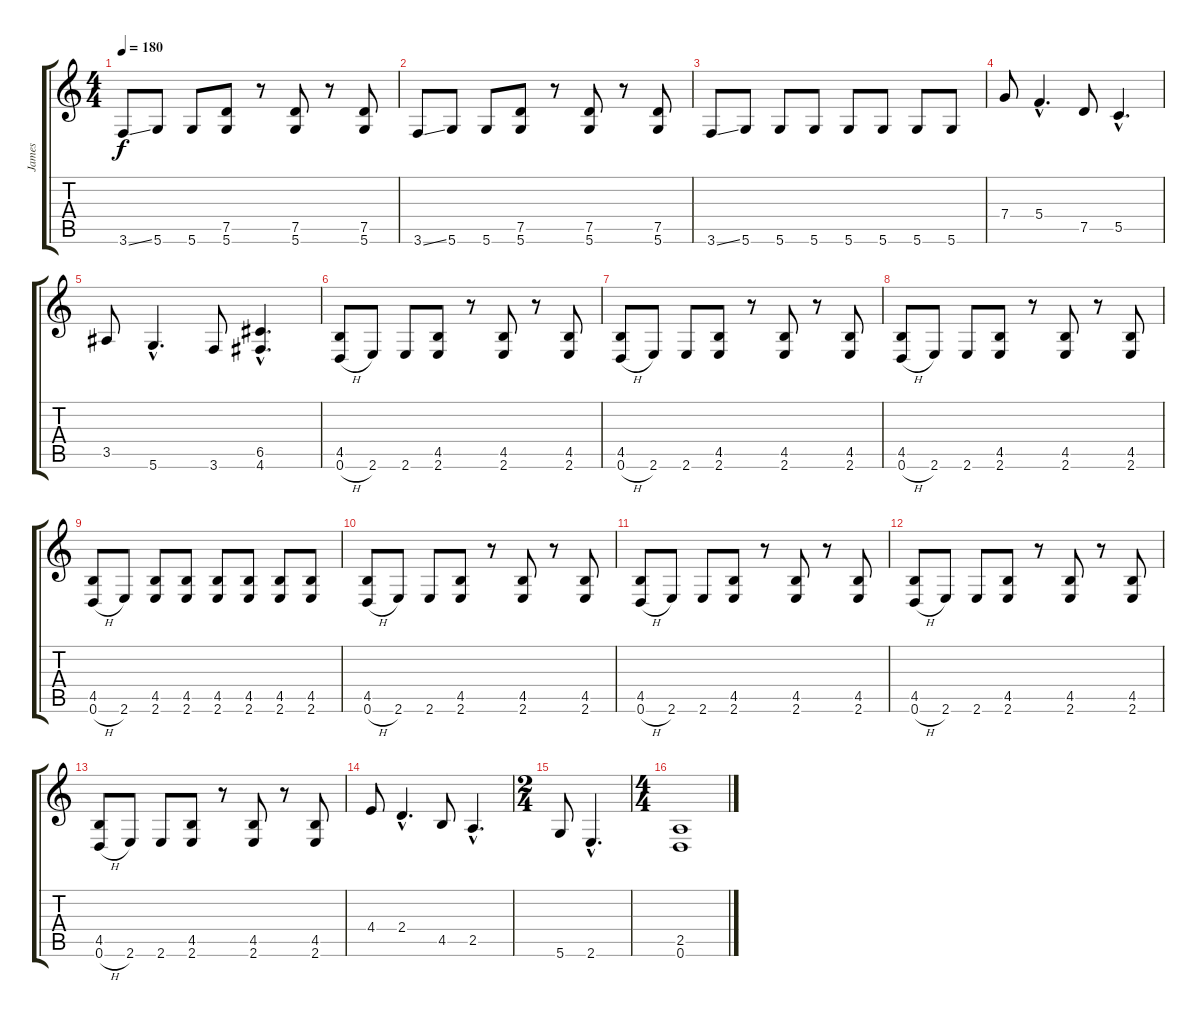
\track ("James" "James") {instrument distortionguitar}
\staff {score tabs}
\tuning (D4 A3 F3 C3 G2 D2) {hide}
\ts (4 4)
\tempo 180
\clef g2
\ks c
3.6{ss}.8{dy f} 5.6.8 5.6.8 (7.5 5.6).8 r.8 (7.5 5.6).8 r.8 (7.5 5.6).8 |
3.6{ss}.8 5.6.8 5.6.8 (7.5 5.6).8 r.8 (7.5 5.6).8 r.8 (7.5 5.6).8 |
3.6{ss}.8 5.6.8 5.6.8 5.6.8 5.6.8 5.6.8 5.6.8 5.6.8 |
7.4.8 5.4{hac}.4{d} 7.5.8 5.5{hac}.4{d} |
3.5.8 5.6{hac}.4{d} 3.6.8 (6.5{hac} 4.6{hac}).4{d} |
(4.5 0.6{h}).8 2.6.8 2.6.8 (4.5 2.6).8 r.8 (4.5 2.6).8 r.8 (4.5 2.6).8 |
(4.5 0.6{h}).8 2.6.8 2.6.8 (4.5 2.6).8 r.8 (4.5 2.6).8 r.8 (4.5 2.6).8 |
(4.5 0.6{h}).8 2.6.8 2.6.8 (4.5 2.6).8 r.8 (4.5 2.6).8 r.8 (4.5 2.6).8 |
(4.5 0.6{h}).8 2.6.8 (4.5 2.6).8 (4.5 2.6).8 (4.5 2.6).8 (4.5 2.6).8 (4.5 2.6).8 (4.5 2.6).8 |
(4.5 0.6{h}).8 2.6.8 2.6.8 (4.5 2.6).8 r.8 (4.5 2.6).8 r.8 (4.5 2.6).8 |
(4.5 0.6{h}).8 2.6.8 2.6.8 (4.5 2.6).8 r.8 (4.5 2.6).8 r.8 (4.5 2.6).8 |
(4.5 0.6{h}).8 2.6.8 2.6.8 (4.5 2.6).8 r.8 (4.5 2.6).8 r.8 (4.5 2.6).8 |
(4.5 0.6{h}).8 2.6.8 2.6.8 (4.5 2.6).8 r.8 (4.5 2.6).8 r.8 (4.5 2.6).8 |
4.4.8 2.4{hac}.4{d} 4.5.8 2.5{hac}.4{d} |
\ts (2 4)
5.6.8 2.6{hac}.4{d} |
\ts (4 4)
(2.5 0.6).1
